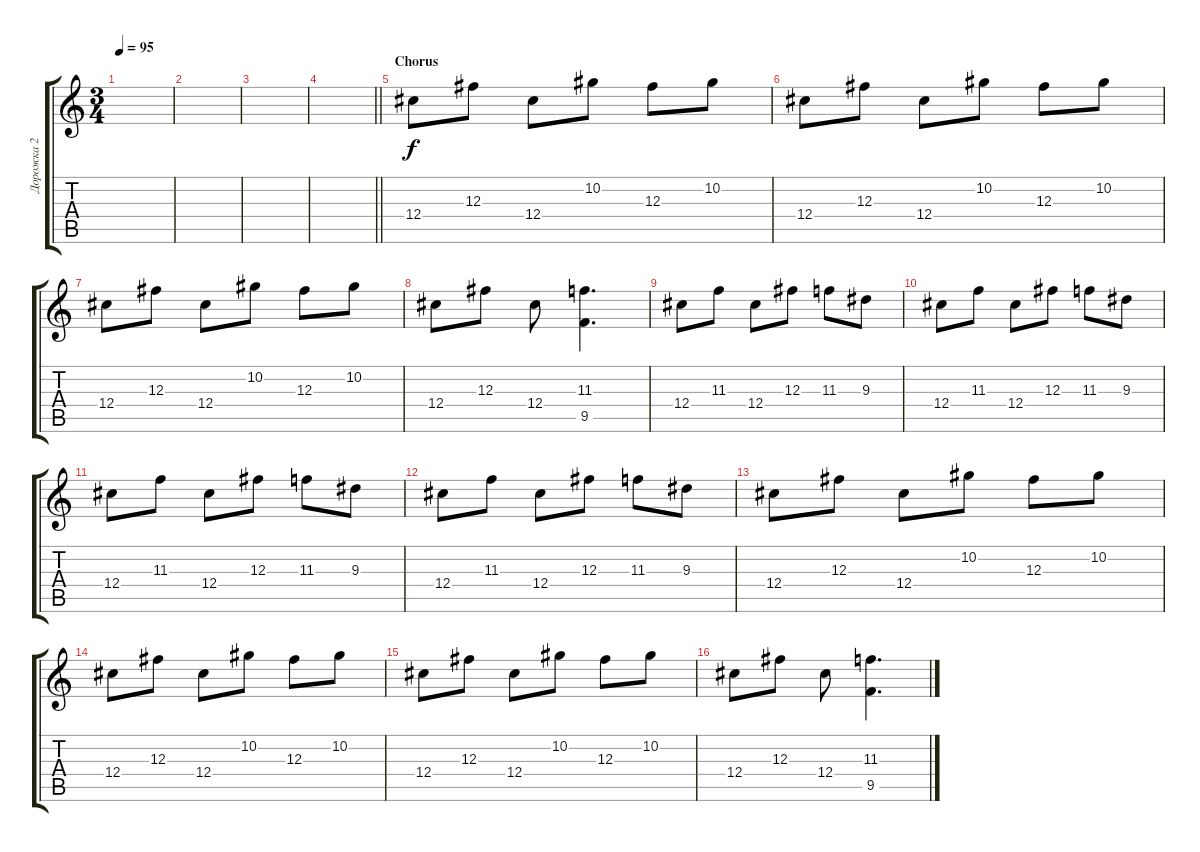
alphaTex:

\track ("Дорожка 2" "Дорожка 2") {instrument acousticguitarsteel}
\staff {score tabs}
\tuning (Eb4 Bb3 Gb3 Db3 Ab2 Db2) {hide}
\ts (3 4)
\tempo 95
\clef g2
\ks c
|
|
|
\barLineRight lightlight
|
\section ("" "Chorus")
12.4.8{volume 10 instrument distortionguitar} 12.3.8 12.4.8 10.2.8 12.3.8 10.2.8 |
12.4.8 12.3.8 12.4.8 10.2.8 12.3.8 10.2.8 |
12.4.8 12.3.8 12.4.8 10.2.8 12.3.8 10.2.8 |
12.4.8 12.3.8 12.4.8 (11.3 9.5).4{d} |
12.4.8 11.3.8 12.4.8 12.3.8 11.3.8 9.3.8 |
12.4.8 11.3.8 12.4.8 12.3.8 11.3.8 9.3.8 |
12.4.8 11.3.8 12.4.8 12.3.8 11.3.8 9.3.8 |
12.4.8 11.3.8 12.4.8 12.3.8 11.3.8 9.3.8 |
12.4.8 12.3.8 12.4.8 10.2.8 12.3.8 10.2.8 |
12.4.8 12.3.8 12.4.8 10.2.8 12.3.8 10.2.8 |
12.4.8 12.3.8 12.4.8 10.2.8 12.3.8 10.2.8 |
12.4.8 12.3.8 12.4.8 (11.3 9.5).4{d}
